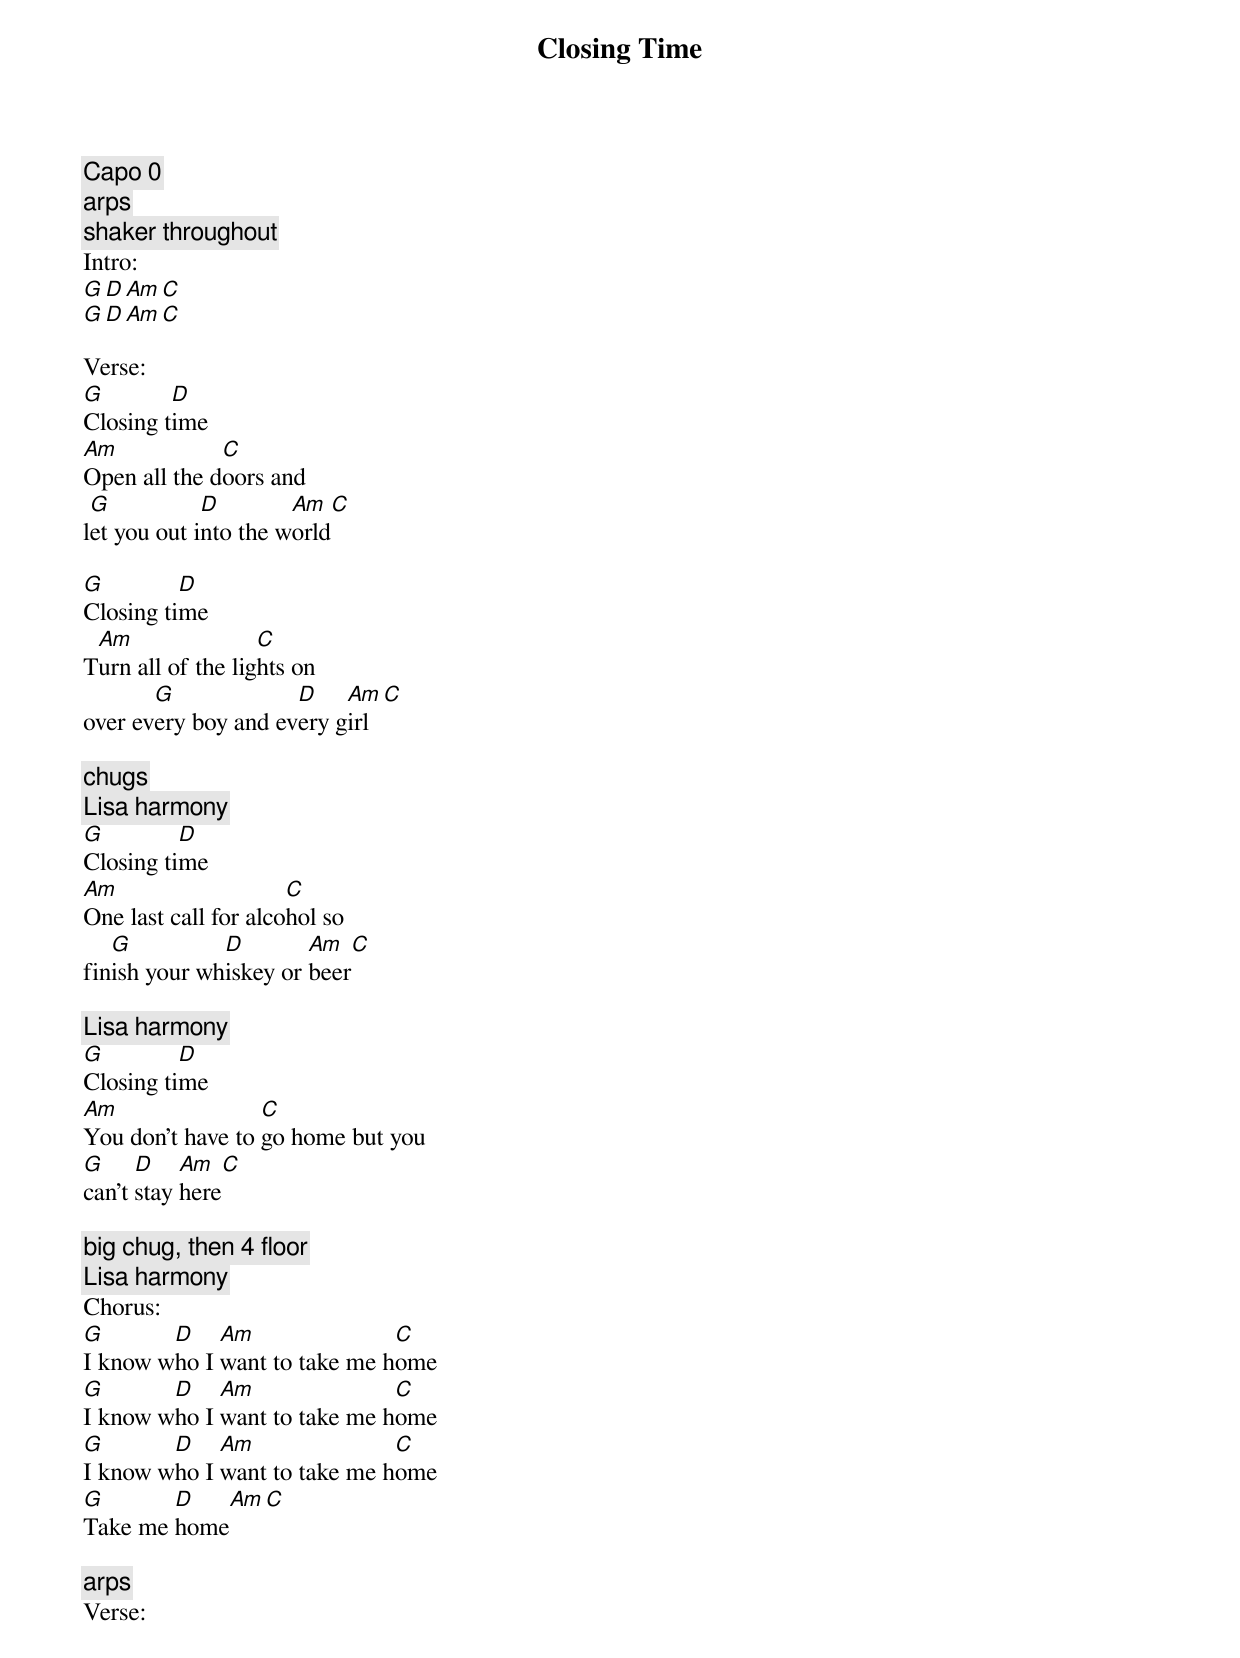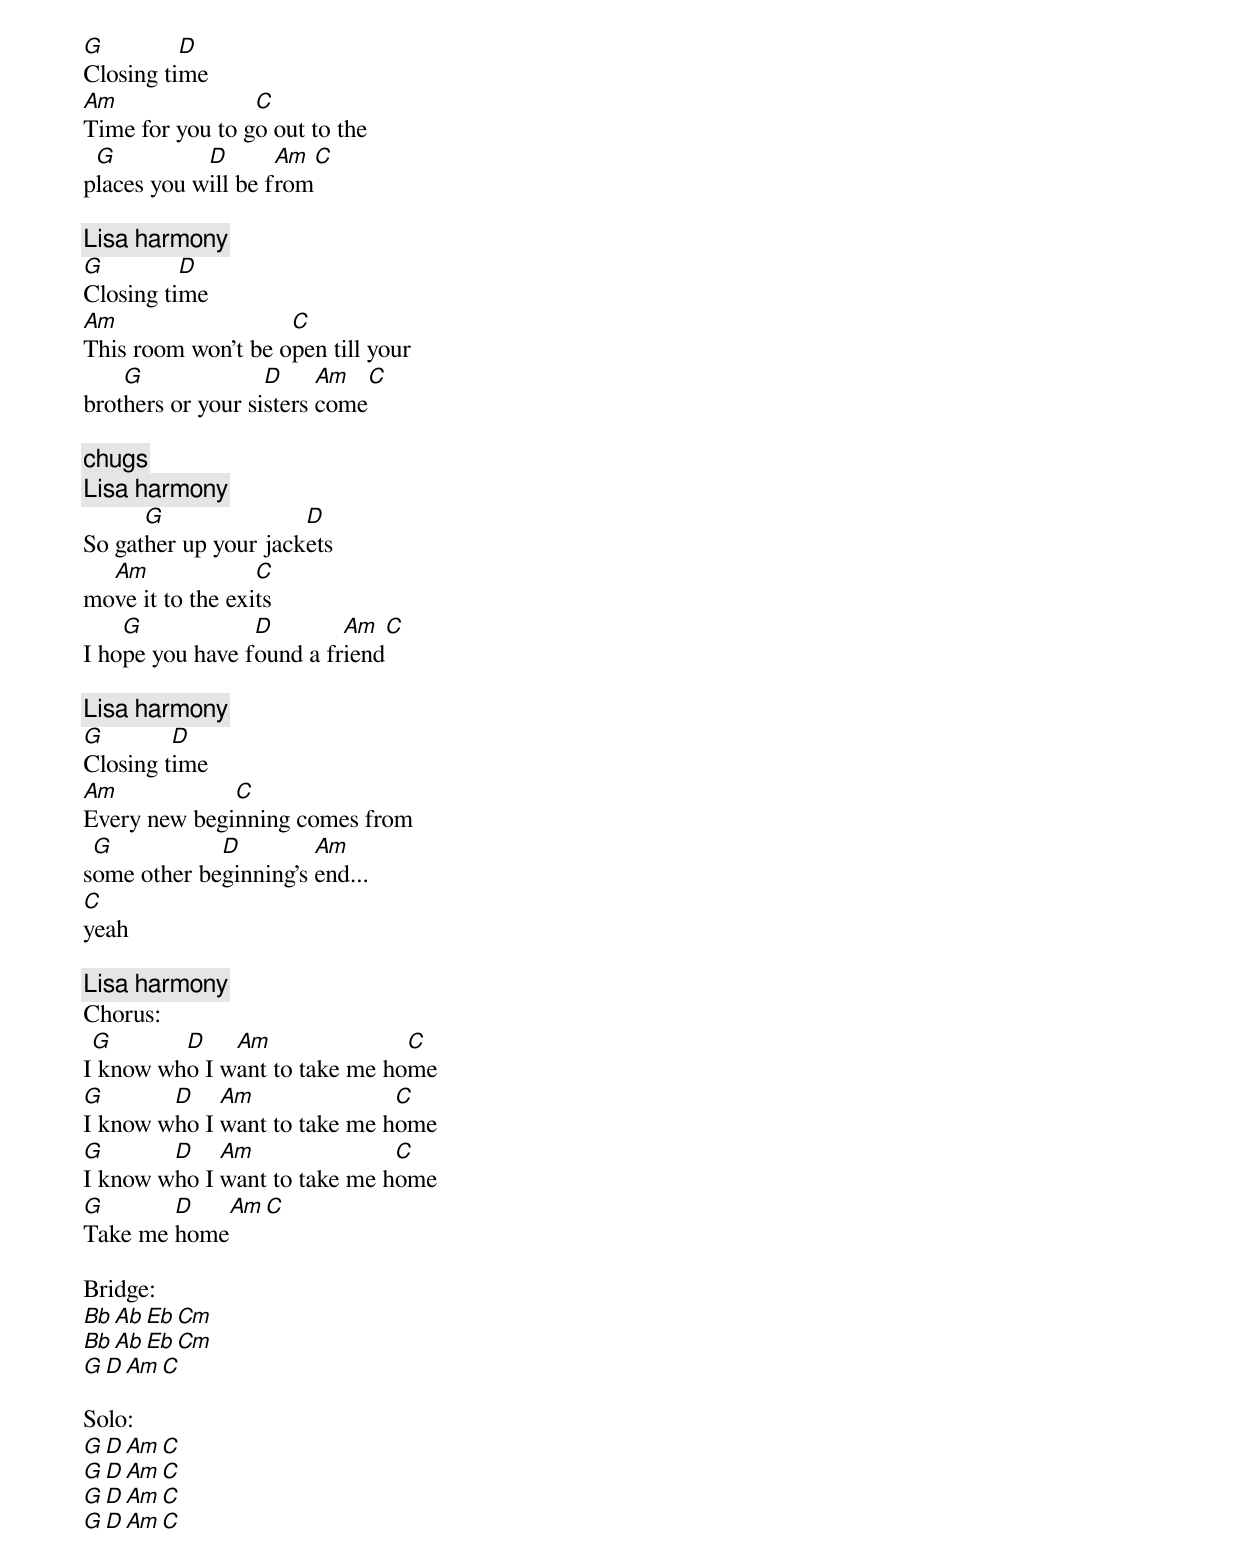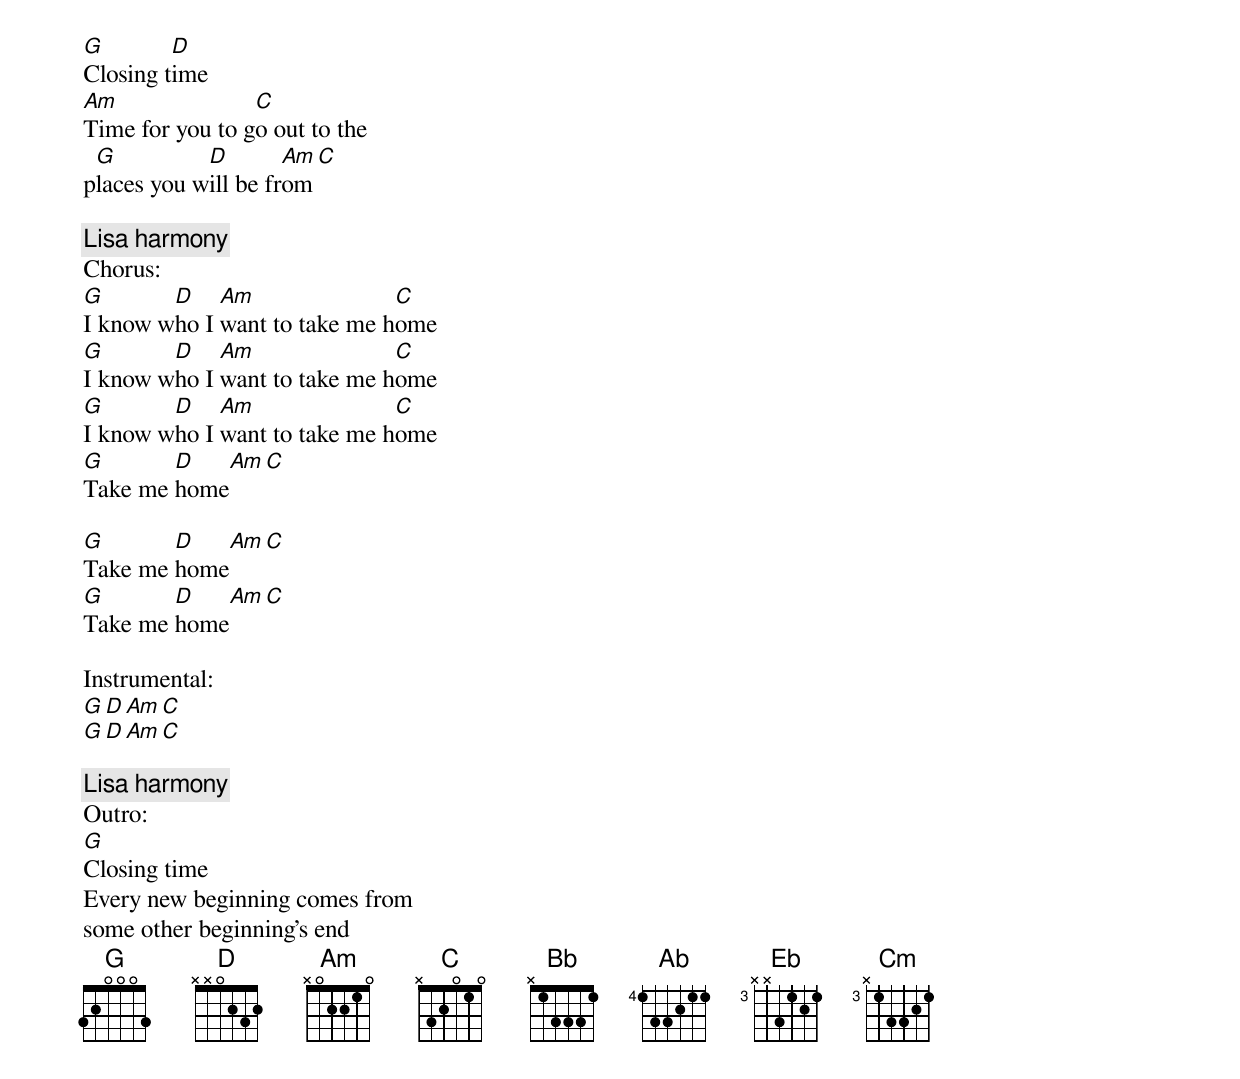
{title:Closing Time}
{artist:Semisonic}
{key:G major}
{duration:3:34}
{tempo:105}
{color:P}

{comment: Capo 0}
{c: arps}
{c: shaker throughout}
Intro:
[G][D][Am][C]
[G][D][Am][C]

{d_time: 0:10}
Verse:
[G]Closing t[D]ime
[Am]Open all the d[C]oors and
l[G]et you out i[D]nto the w[Am]orld[C]

[G]Closing ti[D]me
T[Am]urn all of the lig[C]hts on
over ev[G]ery boy and ev[D]ery g[Am]irl[C]

{c: chugs}
{c: Lisa harmony}
[G]Closing ti[D]me
[Am]One last call for alco[C]hol so
fin[G]ish your wh[D]iskey or [Am]beer[C]

{c: Lisa harmony}
[G]Closing ti[D]me
[Am]You don't have to [C]go home but you
[G]can't [D]stay [Am]here[C]

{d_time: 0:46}
{c: big chug, then 4 floor}
{c: Lisa harmony}
Chorus:
[G]I know w[D]ho I [Am]want to take me h[C]ome
[G]I know w[D]ho I [Am]want to take me h[C]ome
[G]I know w[D]ho I [Am]want to take me h[C]ome
[G]Take me [D]home[Am][C]

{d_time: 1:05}
{c: arps}
Verse:
[G]Closing ti[D]me
[Am]Time for you to g[C]o out to the
p[G]laces you w[D]ill be f[Am]rom[C]

{c: Lisa harmony}
[G]Closing ti[D]me
[Am]This room won't be o[C]pen till your
brot[G]hers or your si[D]sters [Am]come[C]

{c: chugs}
{c: Lisa harmony}
So gat[G]her up your jack[D]ets
mo[Am]ve it to the exi[C]ts
I ho[G]pe you have f[D]ound a fr[Am]iend[C]

{c: Lisa harmony}
[G]Closing t[D]ime
[Am]Every new begi[C]nning comes from
s[G]ome other be[D]ginning's [Am]end...
[C]yeah

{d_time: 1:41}
{c: Lisa harmony}
Chorus:
I[G] know wh[D]o I w[Am]ant to take me ho[C]me
[G]I know w[D]ho I [Am]want to take me h[C]ome
[G]I know w[D]ho I [Am]want to take me h[C]ome
[G]Take me [D]home[Am][C]

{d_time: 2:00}
Bridge:
[Bb][Ab][Eb][Cm]
[Bb][Ab][Eb][Cm]
[G][D][Am][C]

Solo:
[G][D][Am][C]
[G][D][Am][C]
[G][D][Am][C]
[G][D][Am][C]

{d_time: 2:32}
[G]Closing t[D]ime
[Am]Time for you to g[C]o out to the
p[G]laces you w[D]ill be fr[Am]om[C]

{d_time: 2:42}
{c: Lisa harmony}
Chorus:
[G]I know w[D]ho I [Am]want to take me h[C]ome
[G]I know w[D]ho I [Am]want to take me h[C]ome
[G]I know w[D]ho I [Am]want to take me h[C]ome
[G]Take me [D]home[Am][C]

[G]Take me [D]home[Am][C]
[G]Take me [D]home[Am][C]

Instrumental:
[G][D][Am][C]
[G][D][Am][C]

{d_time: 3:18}
{c: Lisa harmony}
Outro:
[G]Closing time
Every new beginning comes from
some other beginning's end
